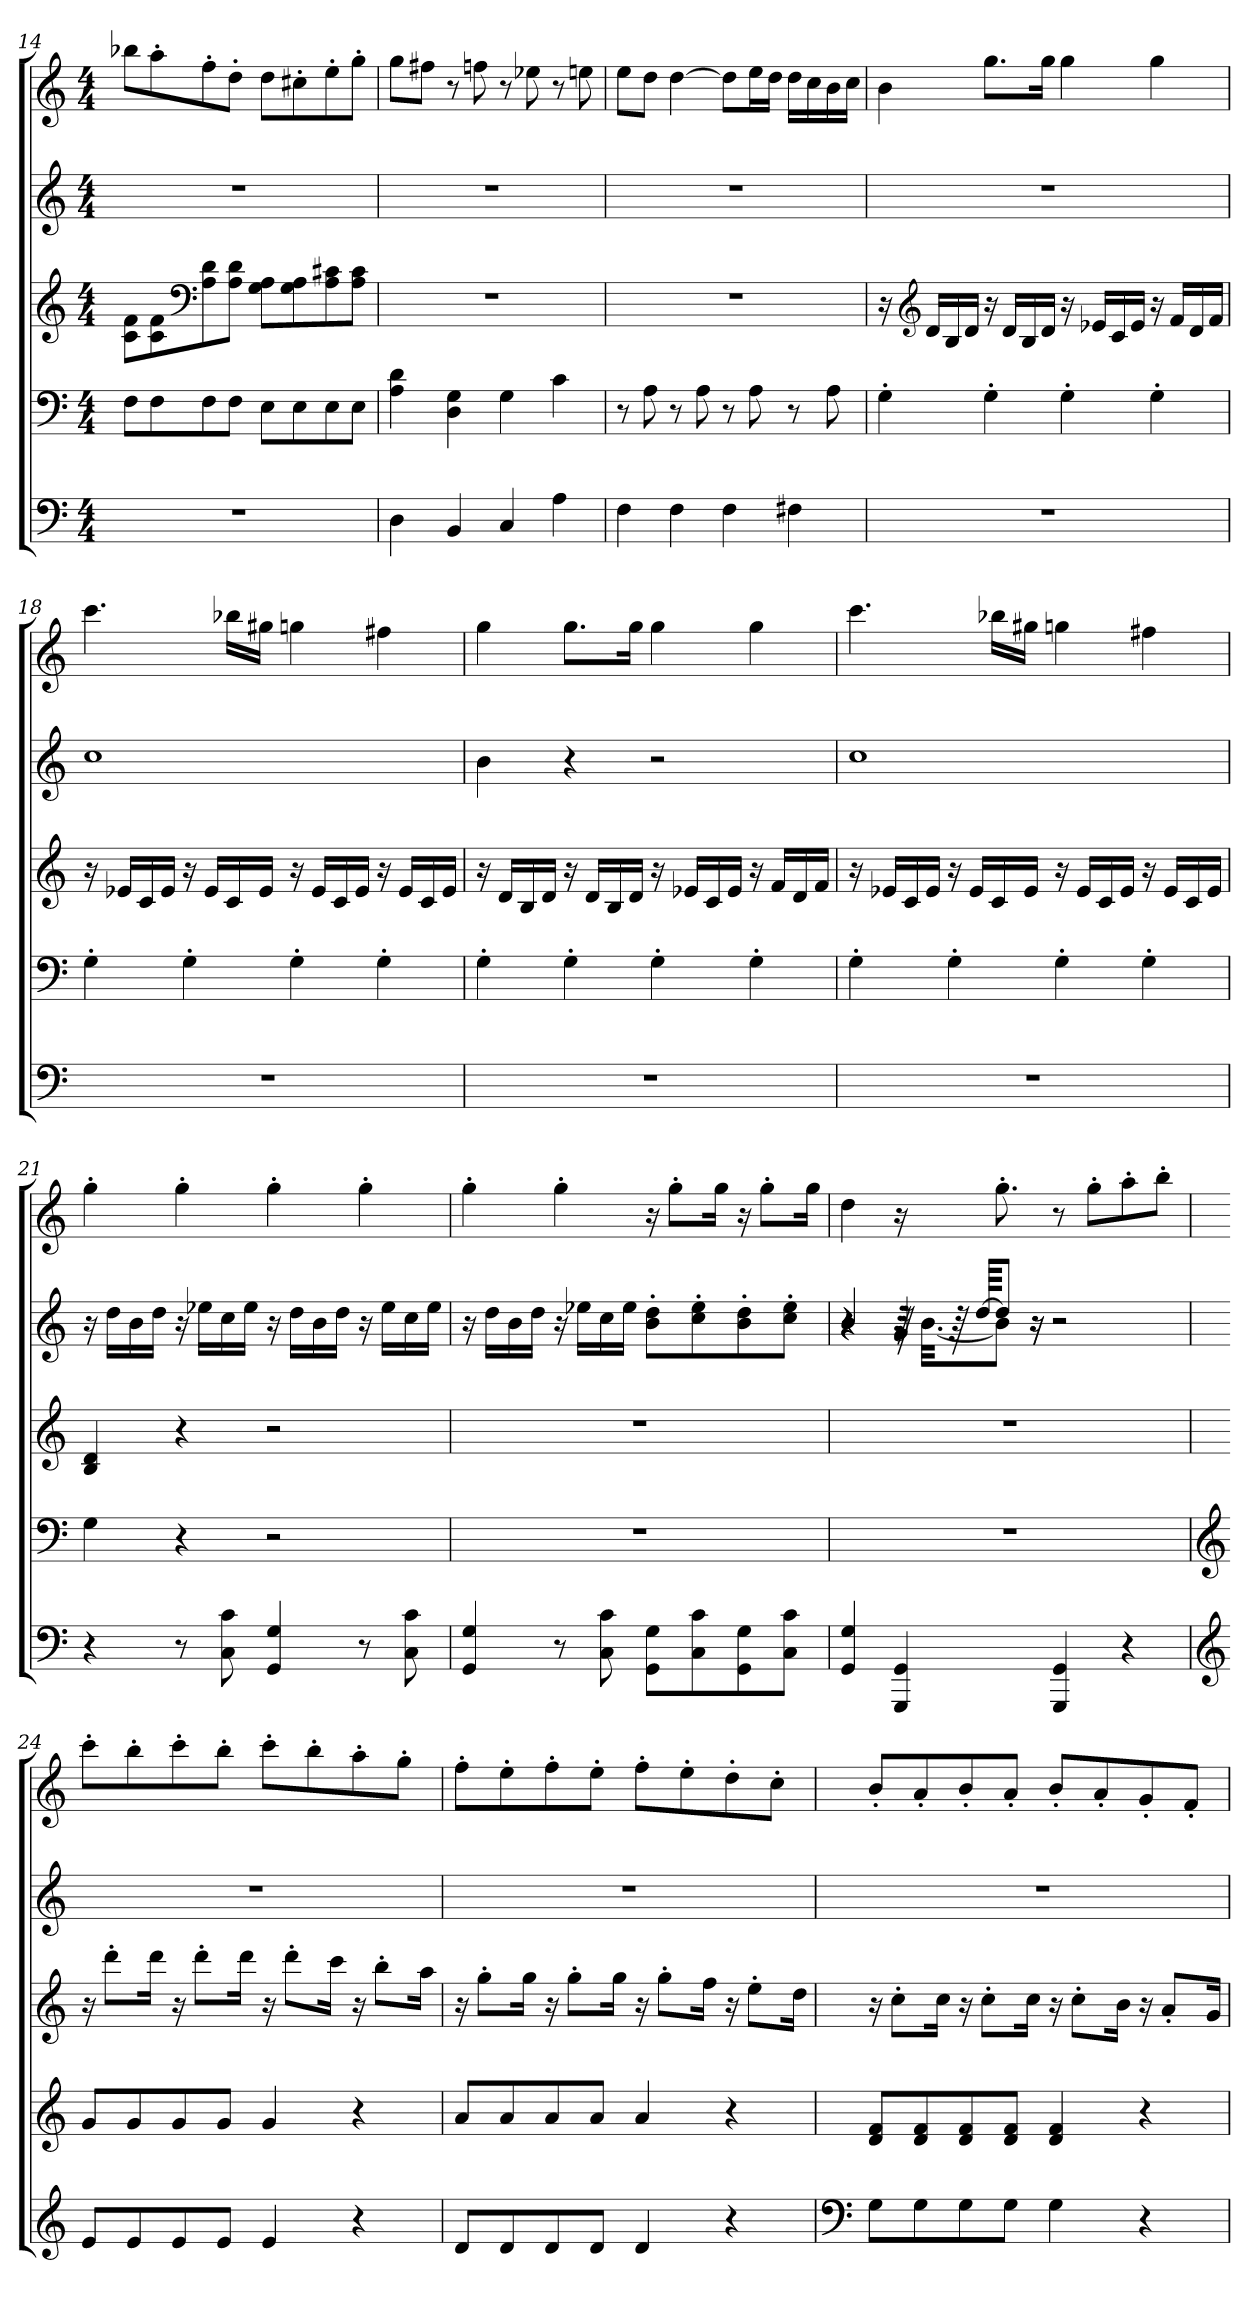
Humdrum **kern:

**kern	**kern	**kern	**kern	**kern
*part5	*part4	*part3	*part2	*part1
*staff5	*staff4	*staff3	*staff2	*staff1
!!LO:PB:g=z
*clefF4	*clefF4	*clefG2	*clefG2	*clefG2
*k[]	*k[]	*k[]	*k[]	*k[]
*M4/4	*M4/4	*M4/4	*M4/4	*M4/4
=14	=14	=14	=14	=14
1r	8F\L	8c\ 8f\L	1r	8bb-X\L
.	8F\	8c\ 8f\	.	8aa'\
*	*	*clefF4	*	*
.	8F\	8A\ 8d\	.	8ff'\
.	8F\J	8A\ 8d\J	.	8dd'\J
.	8E\L	8G\ 8A\L	.	8dd\L
.	8E\	8G\ 8A\	.	8cc#X'\
.	8E\	8A\ 8c#X\	.	8ee'\
.	8E\J	8A\ 8c#\J	.	8gg'\J
=15	=15	=15	=15	=15
*	*	*	*	*MM129
4D\	4A\ 4d\	1r	1r	8gg\L
.	.	.	.	8ff#X\J
4BB/	4D\ 4G\	.	.	8r
.	.	.	.	8ffn\
4C/	4G\	.	.	8r
.	.	.	.	8ee-X\
4A\	4c\	.	.	8r
.	.	.	.	8een\
=16	=16	=16	=16	=16
4F\	8r	1r	1r	8ee\L
.	8A\	.	.	8dd\J
4F\	8r	.	.	[4dd\
.	8A\	.	.	.
4F\	8r	.	.	8dd\L]
.	8A\	.	.	16ee\L
.	.	.	.	16dd\JJ
4F#X\	8r	.	.	16dd\LL
.	.	.	.	16cc\
.	8A\	.	.	16b\
.	.	.	.	16cc\JJ
!!LO:LB:g=z
=17	=17	=17	=17	=17
*	*	*	*	*MM130
1r	4G'\	16r	1r	4b\
*	*	*clefG2	*	*
.	.	16d/LL	.	.
.	.	16B/	.	.
.	.	16d/JJ	.	.
.	4G'\	16r	.	8.gg\L
.	.	16d/LL	.	.
.	.	16B/	.	.
.	.	16d/JJ	.	16gg\Jk
.	4G'\	16r	.	4gg\
.	.	16e-X/LL	.	.
.	.	16c/	.	.
.	.	16e-/JJ	.	.
.	4G'\	16r	.	4gg\
.	.	16f/LL	.	.
.	.	16d/	.	.
.	.	16f/JJ	.	.
=18	=18	=18	=18	=18
*	*	*	*	*MM130
1r	4G'\	16r	1cc	4.ccc\
.	.	16e-X/LL	.	.
.	.	16c/	.	.
.	.	16e-/JJ	.	.
.	4G'\	16r	.	.
.	.	16e-/LL	.	.
.	.	16c/	.	16bb-X\LL
.	.	16e-/JJ	.	16gg#X\JJ
.	4G'\	16r	.	4ggn\
.	.	16e-/LL	.	.
.	.	16c/	.	.
.	.	16e-/JJ	.	.
.	4G'\	16r	.	4ff#X\
.	.	16e-/LL	.	.
.	.	16c/	.	.
.	.	16e-/JJ	.	.
!!LO:PB:g=z
=19	=19	=19	=19	=19
1r	4G'\	16r	4b\	4gg\
.	.	16d/LL	.	.
.	.	16B/	.	.
.	.	16d/JJ	.	.
.	4G'\	16r	4r	8.gg\L
.	.	16d/LL	.	.
.	.	16B/	.	.
.	.	16d/JJ	.	16gg\Jk
.	4G'\	16r	2r	4gg\
.	.	16e-X/LL	.	.
.	.	16c/	.	.
.	.	16e-/JJ	.	.
.	4G'\	16r	.	4gg\
.	.	16f/LL	.	.
.	.	16d/	.	.
.	.	16f/JJ	.	.
=20	=20	=20	=20	=20
*	*	*	*	*MM129
1r	4G'\	16r	1cc	4.ccc\
.	.	16e-X/LL	.	.
.	.	16c/	.	.
.	.	16e-/JJ	.	.
.	4G'\	16r	.	.
.	.	16e-/LL	.	.
.	.	16c/	.	16bb-X\LL
.	.	16e-/JJ	.	16gg#X\JJ
.	4G'\	16r	.	4ggn\
.	.	16e-/LL	.	.
.	.	16c/	.	.
.	.	16e-/JJ	.	.
.	4G'\	16r	.	4ff#X\
.	.	16e-/LL	.	.
.	.	16c/	.	.
.	.	16e-/JJ	.	.
!!LO:LB:g=z
=21	=21	=21	=21	=21
*	*	*	*	*MM130
4r	4G\	4B/ 4d/	16r	4gg'\
.	.	.	16dd\LL	.
.	.	.	16b\	.
.	.	.	16dd\JJ	.
8r	4r	4r	16r	4gg'\
.	.	.	16ee-X\LL	.
8C\ 8c\	.	.	16cc\	.
.	.	.	16ee-\JJ	.
4GG/ 4G/	2r	2r	16r	4gg'\
.	.	.	16dd\LL	.
.	.	.	16b\	.
.	.	.	16dd\JJ	.
8r	.	.	16r	4gg'\
.	.	.	16ee-\LL	.
8C\ 8c\	.	.	16cc\	.
.	.	.	16ee-\JJ	.
=22	=22	=22	=22	=22
4GG/ 4G/	1r	1r	16r	4gg'\
.	.	.	16dd\LL	.
.	.	.	16b\	.
.	.	.	16dd\JJ	.
8r	.	.	16r	4gg'\
.	.	.	16ee-X\LL	.
8C\ 8c\	.	.	16cc\	.
.	.	.	16ee-\JJ	.
8GG\ 8G\L	.	.	8b\' 8dd\'L	16r
.	.	.	.	8gg'\L
8C\ 8c\	.	.	8cc\' 8ee-\'	.
.	.	.	.	16gg\Jk
8GG\ 8G\	.	.	8b\' 8dd\'	16r
.	.	.	.	8gg'\L
8C\ 8c\J	.	.	8cc\' 8ee-\'J	.
.	.	.	.	16gg\Jk
=23	=23	=23	=23	=23
*	*	*	*	*MM127
*	*	*	*^	*
*	*	*	*	*^	*
4GG/ 4G/	1r	1r	4b/	4r	4r	4dd\
4GGG/ 4GG/	.	.	32r	64r	4g/	16r
.	.	.	.	[32.b\KKL	.	.
.	.	.	64r	.	.	.
.	.	.	[64dd/KKKL	.	.	.
.	.	.	8dd/J]	8b\J]	.	8.gg'\
.	.	.	16r	16r	.	.
4GGG/ 4GG/	.	.	2r	2r	2r	8r
*	*	*	*	*	*	*MM129
.	.	.	.	.	.	8gg'\L
4r	.	.	.	.	.	8aa'\
.	.	.	.	.	.	8bb'\J
*	*	*	*v	*v	*v	*
!!LO:PB:g=z
=24	=24	=24	=24	=24
*clefG2	*clefG2	*	*	*
*	*	*	*	*MM129
8e/L	8g/L	16r	1r	8ccc'\L
.	.	8ddd'\L	.	.
8e/	8g/	.	.	8bb'\
.	.	16ddd\Jk	.	.
8e/	8g/	16r	.	8ccc'\
.	.	8ddd'\L	.	.
8e/J	8g/J	.	.	8bb'\J
.	.	16ddd\Jk	.	.
4e/	4g/	16r	.	8ccc'\L
.	.	8ddd'\L	.	.
.	.	.	.	8bb'\
.	.	16ccc\Jk	.	.
4r	4r	16r	.	8aa'\
.	.	8bb'\L	.	.
.	.	.	.	8gg'\J
.	.	16aa\Jk	.	.
=25	=25	=25	=25	=25
*	*	*	*	*MM129
8d/L	8a/L	16r	1r	8ff'\L
.	.	8gg'\L	.	.
8d/	8a/	.	.	8ee'\
.	.	16gg\Jk	.	.
8d/	8a/	16r	.	8ff'\
.	.	8gg'\L	.	.
8d/J	8a/J	.	.	8ee'\J
.	.	16gg\Jk	.	.
4d/	4a/	16r	.	8ff'\L
.	.	8gg'\L	.	.
.	.	.	.	8ee'\
.	.	16ff\Jk	.	.
4r	4r	16r	.	8dd'\
.	.	8ee'\L	.	.
.	.	.	.	8cc'\J
.	.	16dd\Jk	.	.
=26	=26	=26	=26	=26
*clefF4	*	*	*	*
*	*	*	*	*MM129
8G\L	8d/ 8f/L	16r	1r	8b'/L
.	.	8cc'\L	.	.
8G\	8d/ 8f/	.	.	8a'/
.	.	16cc\Jk	.	.
8G\	8d/ 8f/	16r	.	8b'/
.	.	8cc'\L	.	.
8G\J	8d/ 8f/J	.	.	8a'/J
.	.	16cc\Jk	.	.
4G\	4d/ 4f/	16r	.	8b'/L
.	.	8cc'\L	.	.
.	.	.	.	8a'/
.	.	16b\Jk	.	.
4r	4r	16r	.	8g'/
.	.	8a'/L	.	.
.	.	.	.	8f'/J
.	.	16g/Jk	.	.
=	=	=	=	=
*-	*-	*-	*-	*-
